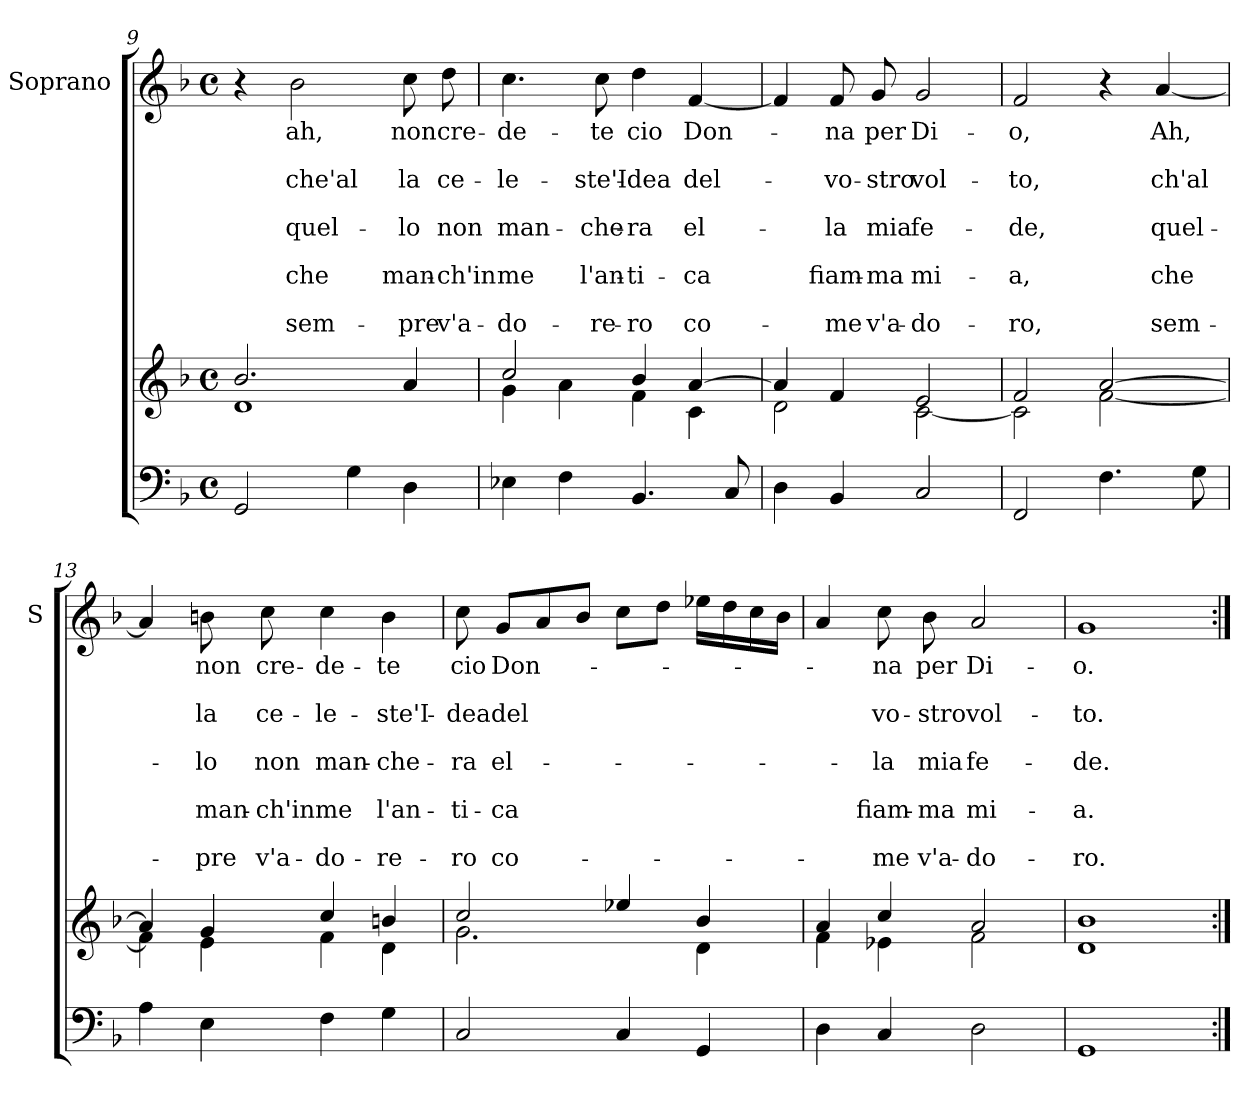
**kern	**kern	**kern	**text	**text	**text	**text	**text	**text	**text	**text	**text
*part2	*part2	*part1	*part1	*part1	*part1	*part1	*part1	*part1	*part1	*part1	*part1
*staff3	*staff2	*staff1	*staff1	*staff1	*staff1	*staff1	*staff1	*staff1	*staff1	*staff1	*staff1
*	*	*I"Soprano	*	*	*	*	*	*	*	*	*
*	*	*I'S	*	*	*	*	*	*	*	*	*
!!LO:PB:g=z
*clefF4	*clefG2	*clefG2	*	*	*	*	*	*	*	*	*
*k[b-]	*k[b-]	*k[b-]	*	*	*	*	*	*	*	*	*
*F:	*F:	*F:	*	*	*	*	*	*	*	*	*
*M4/4	*M4/4	*M4/4	*	*	*	*	*	*	*	*	*
*met(c)	*met(c)	*met(c)	*	*	*	*	*	*	*	*	*
=9	=9	=9	=9	=9	=9	=9	=9	=9	=9	=9	=9
*	*^	*	*	*	*	*	*	*	*	*	*
2GG/	2.b-/	1d	4r	.	.	.	.	.	.	.	.	.
!	!	!	!	!LO:LY:b	!	!LO:LY:b	!	!LO:LY:b	!	!LO:LY:b	!	!LO:LY:b
.	.	.	2b-\	ah,	.	che'al	.	quel-	.	che	.	sem-
4G\	.	.	.	.	.	.	.	.	.	.	.	.
!	!	!	!	!LO:LY:b	!	!LO:LY:b	!	!LO:LY:b	!	!LO:LY:b	!	!LO:LY:b
4D\	4a/	.	8cc\	non	.	la	.	-lo	.	man-	.	-pre
!	!	!	!	!LO:LY:b	!	!LO:LY:b	!	!LO:LY:b	!	!LO:LY:b	!	!LO:LY:b
.	.	.	8dd\	cre-	.	ce-	.	non	.	-ch'in	.	v'a-
=10	=10	=10	=10	=10	=10	=10	=10	=10	=10	=10	=10	=10
!	!	!	!	!LO:LY:b	!	!LO:LY:b	!	!LO:LY:b	!	!LO:LY:b	!	!LO:LY:b
4E-X\	2cc/	4g\	4.cc\	-de-	.	-le-	.	man-	.	me	.	-do-
4F\	.	4a\	.	.	.	.	.	.	.	.	.	.
!	!	!	!	!LO:LY:b	!	!LO:LY:b	!	!LO:LY:b	!	!LO:LY:b	!	!LO:LY:b
.	.	.	8cc\	-te	.	-ste'I-	.	-che-	.	l'an-	.	-re-
!	!	!	!	!LO:LY:b	!	!LO:LY:b	!	!LO:LY:b	!	!LO:LY:b	!	!LO:LY:b
4.BB-/	4b-/	4f\	4dd\	cio	.	-dea	.	-ra	.	-ti-	.	-ro
!	!	!	!	!LO:LY:b	!	!LO:LY:b	!	!LO:LY:b	!	!LO:LY:b	!	!LO:LY:b
.	[>4a/	4c\	[4f/	Don-	.	del-	.	el-	.	-ca	.	co-
8C/	.	.	.	.	.	.	.	.	.	.	.	.
=11	=11	=11	=11	=11	=11	=11	=11	=11	=11	=11	=11	=11
4D\	4a/]	2d\	4f/]	.	.	.	.	.	.	.	.	.
!	!	!	!	!LO:LY:b	!	!LO:LY:b	!	!LO:LY:b	!	!LO:LY:b	!	!LO:LY:b
4BB-/	4f/	.	8f/	-na	.	-vo-	.	-la	.	fiam-	.	-me
!	!	!	!	!LO:LY:b	!	!LO:LY:b	!	!LO:LY:b	!	!LO:LY:b	!	!LO:LY:b
.	.	.	8g/	per	.	-stro	.	mia	.	-ma	.	v'a-
!	!	!	!	!LO:LY:b	!	!LO:LY:b	!	!LO:LY:b	!	!LO:LY:b	!	!LO:LY:b
2C/	2e/	[<2c\	2g/	Di-	.	vol-	.	fe-	.	mi-	.	-do-
=12	=12	=12	=12	=12	=12	=12	=12	=12	=12	=12	=12	=12
!	!	!	!	!LO:LY:b	!	!LO:LY:b	!	!LO:LY:b	!	!LO:LY:b	!	!LO:LY:b
2FF/	2f/	2c\]	2f/	-o,	.	-to,	.	-de,	.	-a,	.	-ro,
4.F\	[>2a/	[<2f\	4r	.	.	.	.	.	.	.	.	.
!	!	!	!	!LO:LY:b	!	!LO:LY:b	!	!LO:LY:b	!	!LO:LY:b	!	!LO:LY:b
.	.	.	[4a/	Ah,	.	ch'al	.	quel-	.	che	.	sem-
8G\	.	.	.	.	.	.	.	.	.	.	.	.
!!LO:LB:g=z
=13	=13	=13	=13	=13	=13	=13	=13	=13	=13	=13	=13	=13
4A\	4a/]	4f\]	4a/]	.	.	.	.	.	.	.	.	.
!	!	!	!	!LO:LY:b	!	!LO:LY:b	!	!LO:LY:b	!	!LO:LY:b	!	!LO:LY:b
4E\	4g/	4e\	8bn\	non	.	la	.	-lo	.	man-	.	-pre
!	!	!	!	!LO:LY:b	!	!LO:LY:b	!	!LO:LY:b	!	!LO:LY:b	!	!LO:LY:b
.	.	.	8cc\	cre-	.	ce-	.	non	.	-ch'in	.	v'a-
!	!	!	!	!LO:LY:b	!	!LO:LY:b	!	!LO:LY:b	!	!LO:LY:b	!	!LO:LY:b
4F\	4cc/	4f\	4cc\	-de-	.	-le-	.	man-	.	me	.	-do-
!	!	!	!	!LO:LY:b	!	!LO:LY:b	!	!LO:LY:b	!	!LO:LY:b	!	!LO:LY:b
4G\	4bn/	4d\	4b\	-te	.	-ste'I-	.	-che-	.	l'an-	.	-re-
=14	=14	=14	=14	=14	=14	=14	=14	=14	=14	=14	=14	=14
!	!	!	!	!LO:LY:b	!	!LO:LY:b	!	!LO:LY:b	!	!LO:LY:b	!	!LO:LY:b
2C/	2cc/	2.g\	8cc\	cio	.	-dea	.	-ra	.	-ti-	.	-ro
!	!	!	!	!LO:LY:b	!	!LO:LY:b	!	!LO:LY:b	!	!LO:LY:b	!	!LO:LY:b
.	.	.	8g/L	Don-	.	del	.	el-	.	-ca	.	co-
.	.	.	8a/	.	.	.	.	.	.	.	.	.
.	.	.	8b-/J	.	.	.	.	.	.	.	.	.
4C/	4ee-X/	.	8cc\L	.	.	.	.	.	.	.	.	.
.	.	.	8dd\J	.	.	.	.	.	.	.	.	.
4GG/	4b-/	4d\	16ee-X\LL	.	.	.	.	.	.	.	.	.
.	.	.	16dd\	.	.	.	.	.	.	.	.	.
.	.	.	16cc\	.	.	.	.	.	.	.	.	.
.	.	.	16b-\JJ	.	.	.	.	.	.	.	.	.
=15	=15	=15	=15	=15	=15	=15	=15	=15	=15	=15	=15	=15
4D\	4a/	4f\	4a/	.	.	.	.	.	.	.	.	.
!	!	!	!	!LO:LY:b	!	!LO:LY:b	!	!LO:LY:b	!	!LO:LY:b	!	!LO:LY:b
4C/	4cc/	4e-X\	8cc\	-na	.	vo-	.	-la	.	fiam-	.	-me
!	!	!	!	!LO:LY:b	!	!LO:LY:b	!	!LO:LY:b	!	!LO:LY:b	!	!LO:LY:b
.	.	.	8b-\	per	.	-stro	.	mia	.	-ma	.	v'a-
!	!	!	!	!LO:LY:b	!	!LO:LY:b	!	!LO:LY:b	!	!LO:LY:b	!	!LO:LY:b
2D\	2a/	2f\	2a/	Di-	.	vol-	.	fe-	.	mi-	.	-do-
=16	=16	=16	=16	=16	=16	=16	=16	=16	=16	=16	=16	=16
!	!	!	!	!LO:LY:b	!	!LO:LY:b	!	!LO:LY:b	!	!LO:LY:b	!	!LO:LY:b
1GG	1b-	1d	1g	-o.	.	-to.	.	-de.	.	-a.	.	-ro.
*	*v	*v	*	*	*	*	*	*	*	*	*	*
=:|!	=:|!	=:|!	=:|!	=:|!	=:|!	=:|!	=:|!	=:|!	=:|!	=:|!	=:|!
*-	*-	*-	*-	*-	*-	*-	*-	*-	*-	*-	*-
